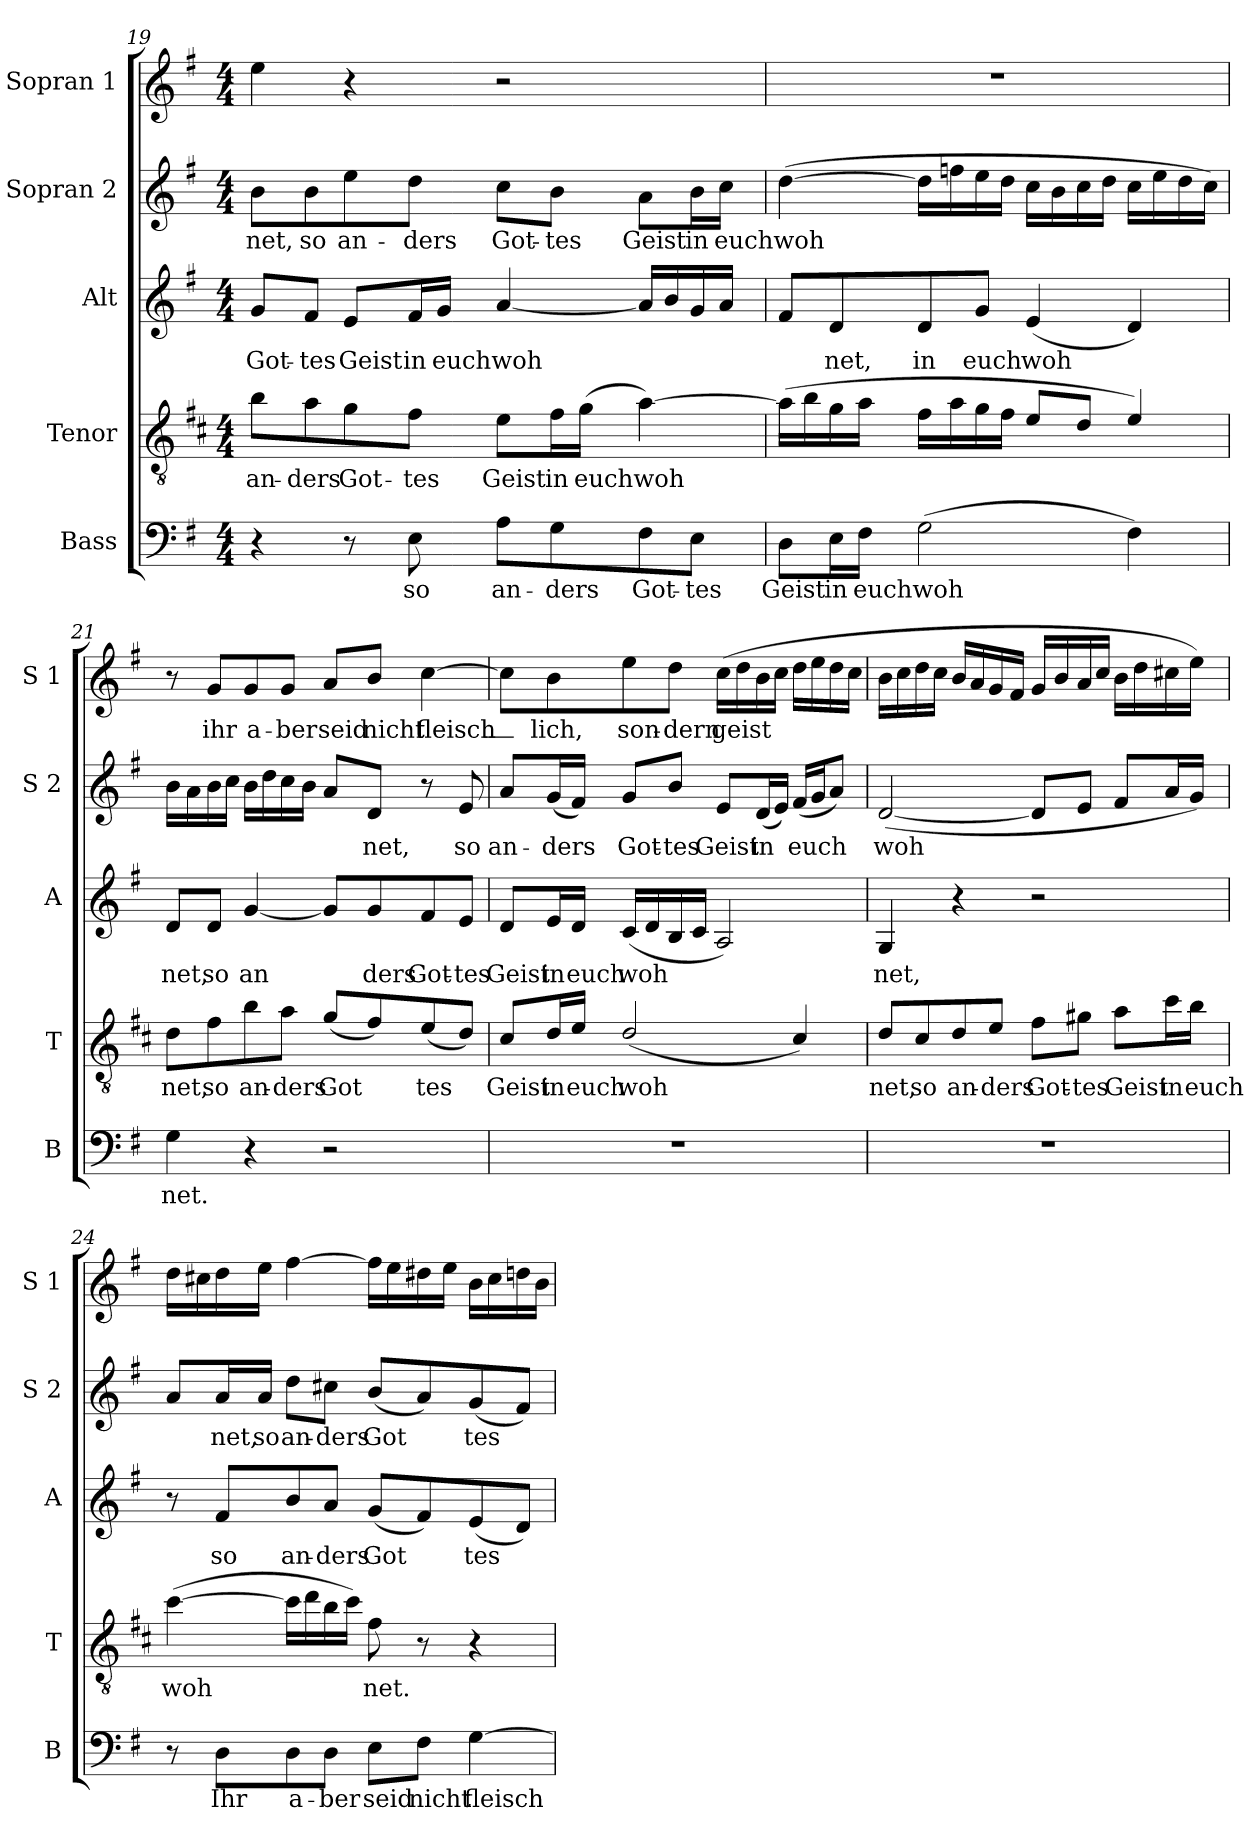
**kern	**text	**kern	**text	**kern	**text	**kern	**text	**kern	**text
*part5	*part5	*part4	*part4	*part3	*part3	*part2	*part2	*part1	*part1
*staff5	*staff5	*staff4	*staff4	*staff3	*staff3	*staff2	*staff2	*staff1	*staff1
*I"Bass	*	*I"Tenor	*	*I"Alt	*	*I"Sopran 2	*	*I"Sopran 1	*
*I'B	*	*I'T	*	*I'A	*	*I'S 2	*	*I'S 1	*
*clefF4	*	*clefGv2	*	*clefG2	*	*clefG2	*	*clefG2	*
*	*	*ITrd4c7	*	*	*	*	*	*	*
*k[f#]	*	*k[f#]	*	*k[f#]	*	*k[f#]	*	*k[f#]	*
*M4/4	*	*M4/4	*	*M4/4	*	*M4/4	*	*M4/4	*
=19	=19	=19	=19	=19	=19	=19	=19	=19	=19
!	!	!	!LO:LY:b	!	!LO:LY:b	!	!LO:LY:b	!	!
4r	.	8e\L	an-	8g/L	Got-	8b\L	net,	4ee\	.
!	!	!	!LO:LY:b	!	!LO:LY:b	!	!LO:LY:b	!	!
.	.	8d\	ders	8f#/J	tes	8b\	so	.	.
!	!	!	!LO:LY:b	!	!LO:LY:b	!	!LO:LY:b	!	!
8r	.	8c\	Got-	8e/L	Geist	8ee\	an-	4r	.
!	!LO:LY:b	!	!LO:LY:b	!	!LO:LY:b	!	!LO:LY:b	!	!
8E\	so	8B\J	tes	16f#/L	in	8dd\J	ders	.	.
!	!	!	!	!	!LO:LY:b	!	!	!	!
.	.	.	.	16g/JJ	euch	.	.	.	.
!	!LO:LY:b	!	!LO:LY:b	!	!LO:LY:b	!	!LO:LY:b	!	!
8A\L	an-	8A\L	Geist	[4a/	woh	8cc\L	Got-	2r	.
!	!LO:LY:b	!	!LO:LY:b	!	!	!	!LO:LY:b	!	!
8G\	ders	16B\L	in	.	.	8b\J	tes	.	.
!	!	!	!LO:LY:b	!	!	!	!	!	!
.	.	(16c\JJ	euch	.	.	.	.	.	.
!	!LO:LY:b	!	!LO:LY:b	!	!	!	!LO:LY:b	!	!
8F#\	Got-	[4d\)	woh	16a/LL]	.	8a\L	Geist	.	.
.	.	.	.	16b/	.	.	.	.	.
!	!LO:LY:b	!	!	!	!	!	!LO:LY:b	!	!
8E\J	tes	.	.	16g/	.	16b\L	in	.	.
!	!	!	!	!	!	!	!LO:LY:b	!	!
.	.	.	.	16a/JJ	.	16cc\JJ	euch	.	.
!!LO:LB:g=z
=20	=20	=20	=20	=20	=20	=20	=20	=20	=20
!	!LO:LY:b	!	!LO:LY:b	!	!	!	!LO:LY:b	!	!
8D\L	Geist	(16d\LL]	-	8f#/L	.	([4dd\	woh	1r	.
.	.	16e\	.	.	.	.	.	.	.
!	!LO:LY:b	!	!	!	!LO:LY:b	!	!	!	!
16E\L	in	16c\	.	8d/	net,	.	.	.	.
!	!LO:LY:b	!	!	!	!	!	!	!	!
16F#\JJ	euch	16d\JJ	.	.	.	.	.	.	.
!	!LO:LY:b	!	!	!	!LO:LY:b	!	!	!	!
(2G\	woh	16B\LL	.	8d/	in	16dd\LL]	.	.	.
.	.	16d\	.	.	.	16ffn\	.	.	.
!	!	!	!	!	!LO:LY:b	!	!	!	!
.	.	16c\	.	8g/J	euch	16ee\	.	.	.
.	.	16B\JJ	.	.	.	16dd\JJ	.	.	.
!	!	!	!	!	!LO:LY:b	!	!	!	!
.	.	8A/L	.	(4e/	woh	16cc\LL	.	.	.
.	.	.	.	.	.	16b\	.	.	.
.	.	8G/J	.	.	.	16cc\	.	.	.
.	.	.	.	.	.	16dd\JJ	.	.	.
4F#\)	.	4A/)	.	4d/)	.	16cc\LL	.	.	.
.	.	.	.	.	.	16ee\	.	.	.
.	.	.	.	.	.	16dd\	.	.	.
.	.	.	.	.	.	16cc\JJ)	.	.	.
=21	=21	=21	=21	=21	=21	=21	=21	=21	=21
!	!LO:LY:b	!	!LO:LY:b	!	!LO:LY:b	!	!	!	!
4G\	net.	8G\L	net,	8d/L	net,	16b\LL	.	8r	.
.	.	.	.	.	.	16a\	.	.	.
!	!	!	!LO:LY:b	!	!LO:LY:b	!	!	!	!LO:LY:b
.	.	8B\	so	8d/J	so	16b\	.	8g/L	ihr
.	.	.	.	.	.	16cc\JJ	.	.	.
!	!	!	!LO:LY:b	!	!LO:LY:b	!	!	!	!LO:LY:b
4r	.	8e\	an-	[4g/	an	16b\LL	.	8g/	a-
.	.	.	.	.	.	16dd\	.	.	.
!	!	!	!LO:LY:b	!	!	!	!	!	!LO:LY:b
.	.	8d\J	ders	.	.	16cc\	.	8g/J	ber
.	.	.	.	.	.	16b\JJ	.	.	.
!	!	!	!LO:LY:b	!	!	!	!	!	!LO:LY:b
2r	.	(8c/L	Got	8g/L]	.	8a/L	.	8a/L	seid
!	!	!	!	!	!LO:LY:b	!	!LO:LY:b	!	!LO:LY:b
.	.	8B/)	.	8g/	ders	8d/J	net,	8b/J	nicht
!	!	!	!LO:LY:b	!	!LO:LY:b	!	!	!	!LO:LY:b
.	.	(8A/	tes	8f#/	Got-	8r	.	[4cc\	fleisch_-
!	!	!	!	!	!LO:LY:b	!	!LO:LY:b	!	!
.	.	8G/J)	.	8e/J	tes	8e/	so	.	.
!!LO:LB:g=z
=22	=22	=22	=22	=22	=22	=22	=22	=22	=22
!	!	!	!LO:LY:b	!	!LO:LY:b	!	!LO:LY:b	!	!LO:LY:b
1r	.	8F#/L	Geist	8d/L	Geist	8a/L	an-	8cc\L]	_-
!	!	!	!LO:LY:b	!	!LO:LY:b	!	!LO:LY:b	!	!LO:LY:b
.	.	16G/L	in	16e/L	in	(16g/L	ders	8b\	lich,
!	!	!	!LO:LY:b	!	!LO:LY:b	!	!	!	!
.	.	16A/JJ	euch	16d/JJ	euch	16f#/JJ)	.	.	.
!	!	!	!LO:LY:b	!	!LO:LY:b	!	!LO:LY:b	!	!LO:LY:b
.	.	(2G/	woh	(16c/LL	woh	8g/L	Got-	8ee\	son-
.	.	.	.	16d/	.	.	.	.	.
!	!	!	!	!	!	!	!LO:LY:b	!	!LO:LY:b
.	.	.	.	16B/	.	8b/J	tes	8dd\J	dern
.	.	.	.	16c/JJ	.	.	.	.	.
!	!	!	!	!	!	!	!LO:LY:b	!	!LO:LY:b
.	.	.	.	2A/)	.	8e/L	Geist	(16cc\LL	geist
.	.	.	.	.	.	.	.	16dd\	.
!	!	!	!	!	!	!	!LO:LY:b	!	!
.	.	.	.	.	.	(16d/L	in	16b\	.
.	.	.	.	.	.	16e/JJ)	.	16cc\JJ	.
!	!	!	!	!	!	!	!LO:LY:b	!	!
.	.	4F#/)	.	.	.	(16f#/LL	euch	16dd\LL	.
.	.	.	.	.	.	16g/J	.	16ee\	.
.	.	.	.	.	.	8a/J)	.	16dd\	.
.	.	.	.	.	.	.	.	16cc\JJ	.
=23	=23	=23	=23	=23	=23	=23	=23	=23	=23
!	!	!	!LO:LY:b	!	!LO:LY:b	!	!LO:LY:b	!	!
1r	.	8G/L	net,	4G/	net,	([2d/	woh	16b\LL	.
.	.	.	.	.	.	.	.	16cc\	.
!	!	!	!LO:LY:b	!	!	!	!	!	!
.	.	8F#/	so	.	.	.	.	16dd\	.
.	.	.	.	.	.	.	.	16cc\JJ	.
!	!	!	!LO:LY:b	!	!	!	!	!	!
.	.	8G/	an-	4r	.	.	.	16b/LL	.
.	.	.	.	.	.	.	.	16a/	.
!	!	!	!LO:LY:b	!	!	!	!	!	!
.	.	8A/J	ders	.	.	.	.	16g/	.
.	.	.	.	.	.	.	.	16f#/JJ	.
!	!	!	!LO:LY:b	!	!	!	!	!	!
.	.	8B\L	Got-	2r	.	8d/L]	.	16g/LL	.
.	.	.	.	.	.	.	.	16b/	.
!	!	!	!LO:LY:b	!	!	!	!	!	!
.	.	8c#X\J	tes	.	.	8e/J	.	16a/	.
.	.	.	.	.	.	.	.	16cc/JJ	.
!	!	!	!LO:LY:b	!	!	!	!	!	!
.	.	8d\L	Geist	.	.	8f#/L	.	16b\LL	.
.	.	.	.	.	.	.	.	16dd\	.
!	!	!	!LO:LY:b	!	!	!	!	!	!
.	.	16f#\L	in	.	.	16a/L	.	16cc#X\	.
!	!	!	!LO:LY:b	!	!	!	!	!	!
.	.	16e\JJ	euch	.	.	16g/JJ)	.	16ee\JJ)	.
!!LO:PB:g=z
=24	=24	=24	=24	=24	=24	=24	=24	=24	=24
!	!	!	!LO:LY:b	!	!	!	!LO:LY:b	!	!LO:LY:b
8r	.	([4f#\	woh	8r	.	8a/L	_-	16dd\LL	-
.	.	.	.	.	.	.	.	16cc#X\	.
!	!LO:LY:b	!	!	!	!LO:LY:b	!	!LO:LY:b	!	!
8D\L	Ihr	.	.	8f#/L	so	16a/L	net,	16dd\	.
!	!	!	!	!	!	!	!LO:LY:b	!	!
.	.	.	.	.	.	16a/JJ	so	16ee\JJ	.
!	!LO:LY:b	!	!	!	!LO:LY:b	!	!LO:LY:b	!	!
8D\	a-	16f#\LL]	.	8b/	an-	8dd\L	an-	[4ff#\	.
.	.	16g\	.	.	.	.	.	.	.
!	!LO:LY:b	!	!	!	!LO:LY:b	!	!LO:LY:b	!	!
8D\J	ber	16e\	.	8a/J	ders	8cc#X\J	ders	.	.
.	.	16f#\JJ)	.	.	.	.	.	.	.
!	!LO:LY:b	!	!LO:LY:b	!	!LO:LY:b	!	!LO:LY:b	!	!
8E\L	seid	8B\	net.	(8g/L	Got	(8b/L	Got	16ff#\LL]	.
.	.	.	.	.	.	.	.	16ee\	.
!	!LO:LY:b	!	!	!	!	!	!	!	!
8F#\J	nicht	8r	.	8f#/)	.	8a/)	.	16dd#X\	.
.	.	.	.	.	.	.	.	16ee\JJ	.
!	!LO:LY:b	!	!	!	!LO:LY:b	!	!LO:LY:b	!	!
[4G\	fleisch	4r	.	(8e/	tes	(8g/	tes	16b\LL	.
.	.	.	.	.	.	.	.	16cc#\	.
.	.	.	.	8d/J)	.	8f#/J)	.	16ddn\	.
.	.	.	.	.	.	.	.	16b\JJ	.
=	=	=	=	=	=	=	=	=	=
*-	*-	*-	*-	*-	*-	*-	*-	*-	*-
